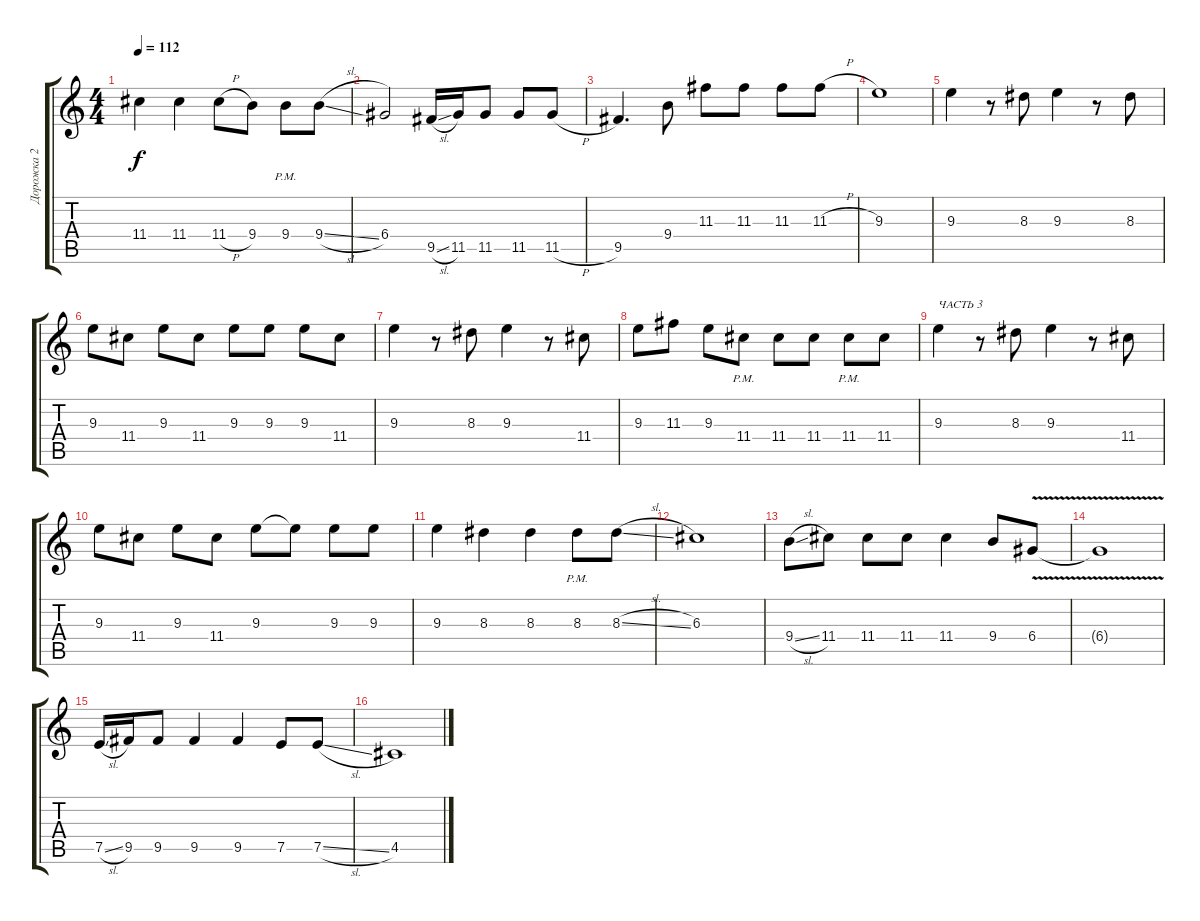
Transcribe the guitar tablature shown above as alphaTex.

\track ("Дорожка 2" "Дорожка 2") {instrument acousticguitarsteel}
\staff {score tabs}
\tuning (E4 B3 G3 D3 A2 E2) {hide}
\ts (4 4)
\tempo 112
\clef g2
\ks c
11.4.4{dy f} 11.4.4 11.4{h}.8 9.4.8 9.4{pm}.8 9.4{sl}.8 |
6.4.2 9.5{sl}.16 11.5.16 11.5.8 11.5.8 11.5{h}.8 |
9.5.4{d} 9.4.8 11.3.8 11.3.8 11.3.8 11.3{h}.8 |
9.3.1 |
9.3.4 r.8 8.3.8 9.3.4 r.8 8.3.8 |
9.3.8 11.4.8 9.3.8 11.4.8 9.3.8 9.3.8 9.3.8 11.4.8 |
9.3.4 r.8 8.3.8 9.3.4 r.8 11.4.8 |
9.3.8 11.3.8 9.3.8 11.4{pm}.8 11.4.8 11.4.8 11.4{pm}.8 11.4.8 |
9.3.4{txt "ЧАСТЬ 3"} r.8 8.3.8 9.3.4 r.8 11.4.8 |
9.3.8 11.4.8 9.3.8 11.4.8 9.3.8 9.3{t}.8 9.3.8 9.3.8 |
9.3.4 8.3.4 8.3.4 8.3{pm}.8 8.3{sl}.8 |
6.3.1 |
9.4{sl}.8 11.4.8 11.4.8 11.4.8 11.4.4 9.4.8 6.4{v}.8 |
6.4{t}.1 |
7.5{sl}.16 9.5.16 9.5.8 9.5.4 9.5.4 7.5.8 7.5{sl}.8 |
4.5.1
